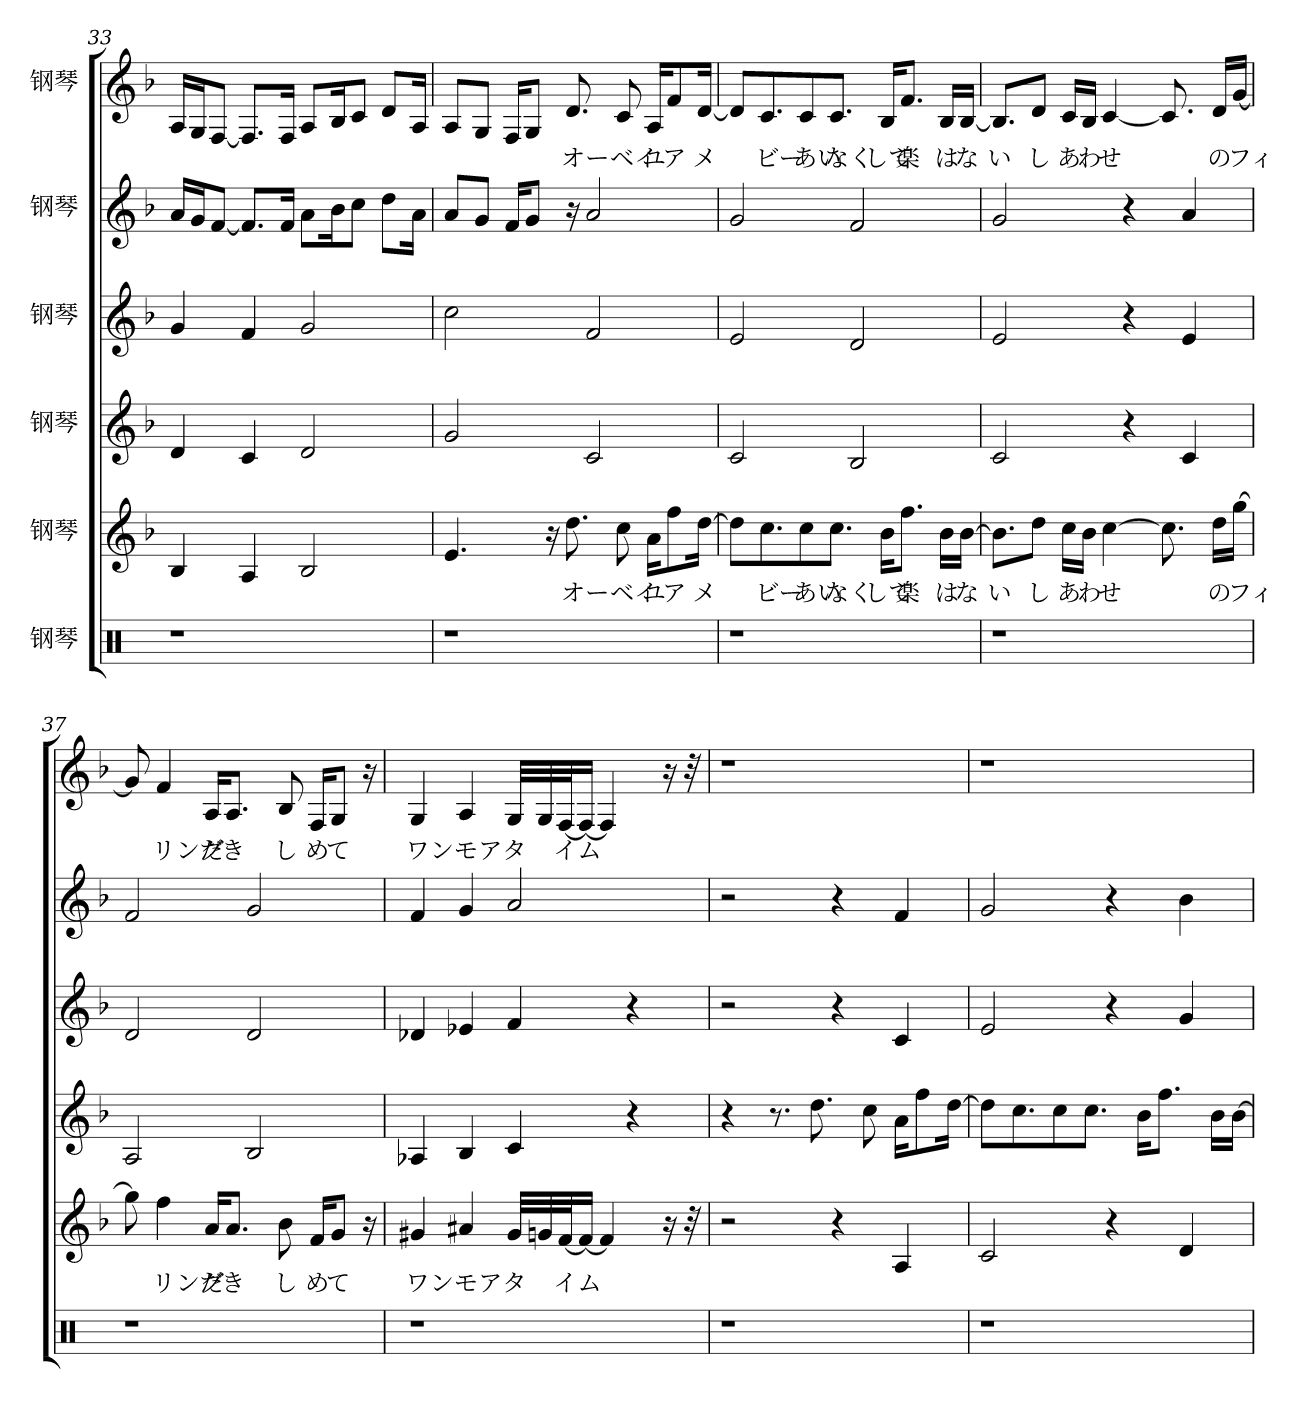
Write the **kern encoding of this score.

**kern	**kern	**text	**kern	**kern	**kern	**kern	**text
*part6	*part5	*part5	*part4	*part3	*part2	*part1	*part1
*staff6	*staff5	*staff5	*staff4	*staff3	*staff2	*staff1	*staff1
*I"钢琴	*I"钢琴	*	*I"钢琴	*I"钢琴	*I"钢琴	*I"钢琴	*
*clefX	*clefG2	*	*clefG2	*clefG2	*clefG2	*clefG2	*
*k[]	*k[b-]	*	*k[b-]	*k[b-]	*k[b-]	*k[b-]	*
=33	=33	=33	=33	=33	=33	=33	=33
1r	4B-	.	4d	4g	16aLL	16ALL	.
.	.	.	.	.	16gJ	16GJ	.
.	.	.	.	.	[8fJ	[8FJ	.
.	4A	.	4c	4f	8.fL]	8.FL]	.
.	.	.	.	.	16fJk	16FJk	.
.	2B-	.	2d	2g	8aL	8AL	.
.	.	.	.	.	16b-K	16B-K	.
.	.	.	.	.	8ccJ	8cJ	.
.	.	.	.	.	8ddL	8dL	.
.	.	.	.	.	16aJk	16AJk	.
=34	=34	=34	=34	=34	=34	=34	=34
1r	4.e	.	2g	2cc	8aL	8AL	.
.	.	.	.	.	8gJ	8GJ	.
.	.	.	.	.	16fKL	16FKL	.
.	.	.	.	.	8gJ	8GJ	.
.	16r	.	.	.	.	.	.
.	8.dd	オー	.	.	16r	8.d	オー
.	.	.	2c	2f	2a	.	.
.	8cc	ベイ	.	.	.	8c	ベイ
.	16aKL	ユ	.	.	.	16AKL	ユ
.	8ff	ア	.	.	.	8f	ア
.	[16ddJk	メ	.	.	.	[16dJk	メ
=35	=35	=35	=35	=35	=35	=35	=35
1r	8ddL]	.	2c	2e	2g	8dL]	.
.	8.cc	ビー	.	.	.	8.c	ビー
.	8cc	あい	.	.	.	8c	あい
.	8.ccJ	なく	.	.	.	8.cJ	なく
.	.	.	2B-	2d	2f	.	.
.	16b-KL	して	.	.	.	16B-KL	して
.	8.ffJ	楽	.	.	.	8.fJ	楽
.	16b-LL	は	.	.	.	16B-LL	は
.	[16b-JJ	な	.	.	.	[16B-JJ	な
=36	=36	=36	=36	=36	=36	=36	=36
1r	8.b-L]	い	2c	2e	2g	8.B-L]	い
.	8ddJ	し	.	.	.	8dJ	し
.	16ccLL	あ	.	.	.	16cLL	あ
.	16b-JJ	わ	.	.	.	16B-JJ	わ
.	[4cc	せ	.	.	.	[4c	せ
.	.	.	4r	4r	4r	.	.
.	8.cc]	.	.	.	.	8.c]	.
.	.	.	4c	4e	4a	.	.
.	16ddLL	の	.	.	.	16dLL	の
.	[16ggJJ	フィ	.	.	.	[16gJJ	フィ
=37	=37	=37	=37	=37	=37	=37	=37
1r	8gg]	.	2A	2d	2f	8g]	.
.	4ff	リング	.	.	.	4f	リング
.	16aKL	だ	.	.	.	16AKL	だ
.	8.aJ	き	.	.	.	8.AJ	き
.	.	.	2B-	2d	2g	.	.
.	8b-	し	.	.	.	8B-	し
.	16fKL	め	.	.	.	16FKL	め
.	8gJ	て	.	.	.	8GJ	て
.	16r	.	.	.	.	16r	.
=38	=38	=38	=38	=38	=38	=38	=38
1r	4g#X	ワン	4A-X	4d-X	4f	4G	ワン
.	4a#X	モア	4B-	4e-X	4g	4A	モア
.	32g#LLL	タ	4c	4f	2a	32GLLL	タ
.	32gn	.	.	.	.	32G	.
.	[32fJ	イム	.	.	.	[32FJ	イム
.	16fJJ_	.	.	.	.	16FJJ_	.
.	4f]	.	.	.	.	4F]	.
.	.	.	4r	4r	.	.	.
.	16r	.	.	.	.	16r	.
.	32r	.	.	.	.	32r	.
=39	=39	=39	=39	=39	=39	=39	=39
1r	2r	.	4r	2r	2r	1r	.
.	.	.	8.r	.	.	.	.
.	.	.	8.dd	.	.	.	.
.	4r	.	.	4r	4r	.	.
.	.	.	8cc	.	.	.	.
.	4A	.	16aKL	4c	4f	.	.
.	.	.	8ff	.	.	.	.
.	.	.	[16ddJk	.	.	.	.
=40	=40	=40	=40	=40	=40	=40	=40
1r	2c	.	8ddL]	2e	2g	1r	.
.	.	.	8.cc	.	.	.	.
.	.	.	8cc	.	.	.	.
.	.	.	8.ccJ	.	.	.	.
.	4r	.	.	4r	4r	.	.
.	.	.	16b-KL	.	.	.	.
.	.	.	8.ffJ	.	.	.	.
.	4d	.	.	4g	4b-	.	.
.	.	.	16b-LL	.	.	.	.
.	.	.	[16b-JJ	.	.	.	.
=	=	=	=	=	=	=	=
*-	*-	*-	*-	*-	*-	*-	*-
